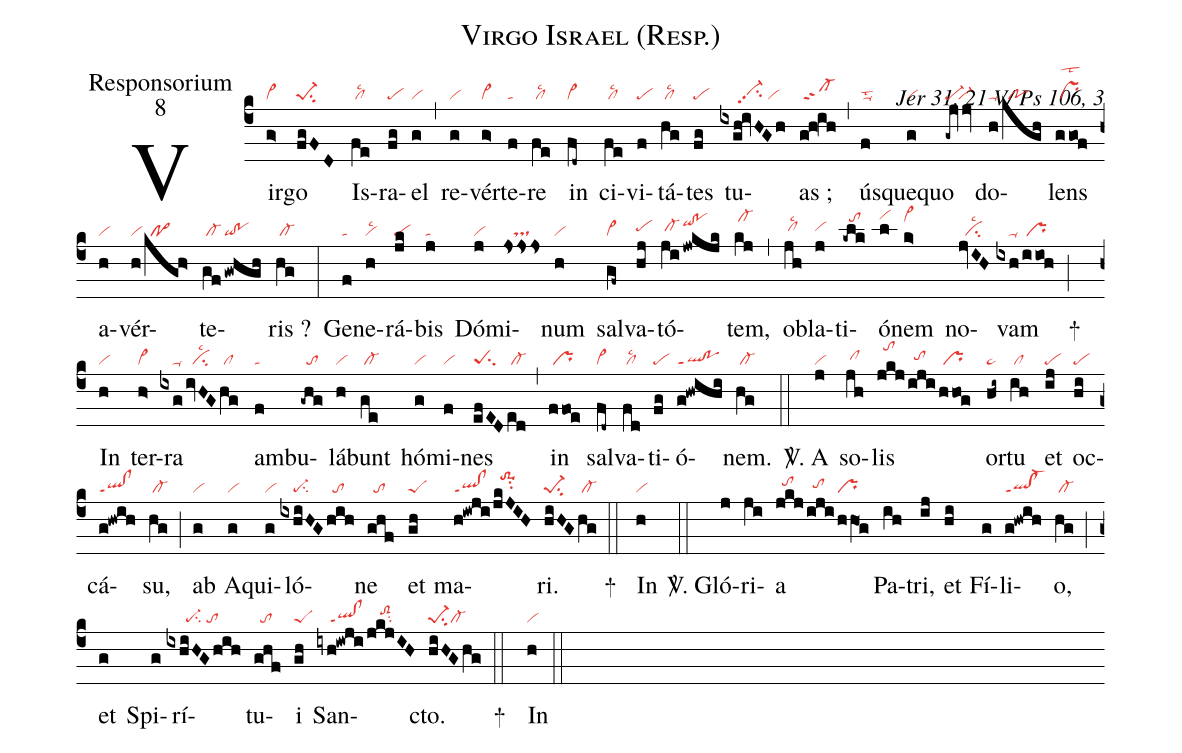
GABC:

name:Virgo Israel (Resp.);
office-part:Responsorium;
mode:8;
commentary:Jer 31, 21 V/ Ps 106, 3;
nabc-lines:1;
%%
(c4)Vir(g>|vi>)go(fgFD|pe-1su2) Is(fe|/cllsc2)ra(fg|pe)el(g|vi) (,) re(g|vi)vér(g>|vi>)te(f|ta)re(fe|/cllsc2) in(fd~|cl~) ci(fe|/cllsc2)vi(f|pe)tá(hg|/cllsc2)tes(fg|pe) tu(ixgh!ivHGh|//////vi-hhpp2su2/vi)as ;(g!h!ih|/sf-) (,) ús(f|ta-lst2)que(g|vi)quo(-gqjjv|pe-``vi-) do(h|ta-|/kgh|//po)lens(ggof|/prlst2) a(h|vi)vér(h|vi|/kgh>|//po>)te(gf|/cl-|!gwhgh|qi!po)ris ?(hg|/cl-) (:) Ge(f|ta)ne(h|vilsc2)rá(jk|pe)bis(j|ta) Dó(j|vi)mi(jsss|///ts)num(h|vi) sal(gf~|cl~)va(hj|pehh)tó(ji|/cl-hh|!jwkjk|qihj!pohj)tem,(kj|/cl-hl) (,) ob(jh|/clhhlsc2)la(j|vihh)ti(-klk|//tohl)ó(l|vihm)nem(k>|vi>hl) no(jvIH|//cilsc2)vam(ixh|////ta-|/iioh|/pr) (;)
+()
In(h|vi) ter(h>|vi>)ra(ixg|////ta-|/ivHG|//cilsc2|hg|/cl) am(f|ta)bu(-ghg|//to)lá(h|vi)bunt(ge|/cl-) hó(g|vi)mi(f|vi)nes(efED|peSsu2|ed|/cl-) (,) in(ffoe|/pr) sal(fd~|cl~)va(fd|/cllsc2)ti(fg|pe)ó(g!hwihi|ql!poppt1)nem.(hg|/cl-) (::)

<sp>V/</sp>. A(j|vi) so(jh|/clhh)lis(jkj|//tohl|/iji|//tohh|/hhog|/pr)  or(hi~|pe~)tu(ih|/cl) et(ij|pe) oc(hi|pe)cá(g!hwih|ql!clppt1)su,(hg|/cl-) (;) ab(g|vi) A(g|vi)qui(g|vi)ló(ixhiHG|////pe-su2|/hih|//to)ne(ghf|//to) et(gh|peS) ma(h!iwji|ql!clppt1|/jkJIH|//to-1hksu2)ri.(hiHG|pe-1su2|hg|/cl-) (::)
+()
In(h|vi) (::)

<sp>V/</sp>. Gló(j)ri(ji)a(jkj|//tohi|/iji|//tohh|/hhO1g|pr) Pa(ih)tri,(ij)
et(hi) Fí(g)li(g!hwih|ql!cl-ppt1)o,(hg|/cl-) (;)
et(g) Spi(g)rí(ixhiHGhih|//////pe-su2/to)tu(ghf|//to)i(gh|peS)
San(iyh!iwji|////ql!clppt1|/jkjIH|////toS2hisu2)cto.(hiHGhg|pe-1su2cl-) (::)
+()
In(h|vi) (::)
